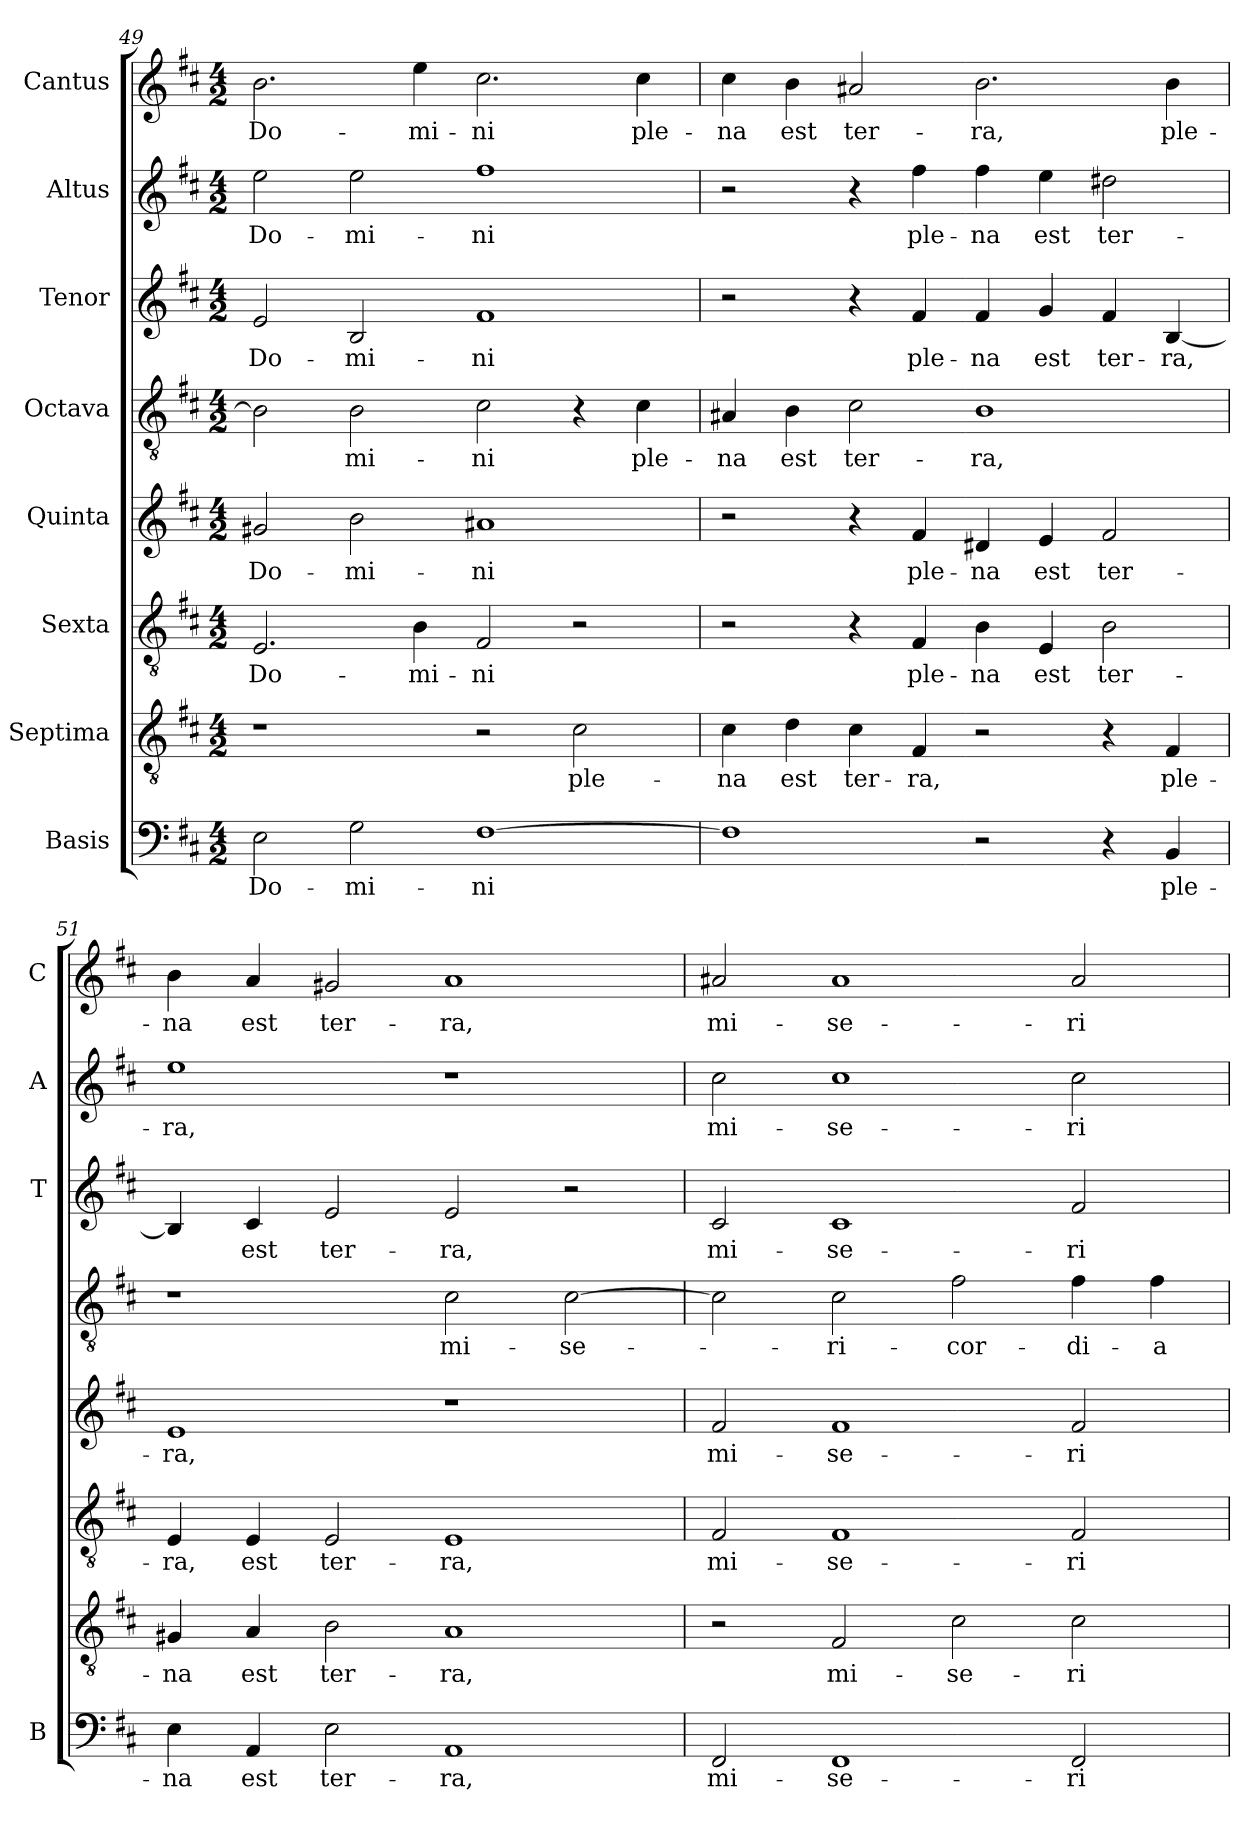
**kern	**text	**kern	**text	**kern	**text	**kern	**text	**kern	**text	**kern	**text	**kern	**text	**kern	**text
*part8	*part8	*part7	*part7	*part6	*part6	*part5	*part5	*part4	*part4	*part3	*part3	*part2	*part2	*part1	*part1
*staff8	*staff8	*staff7	*staff7	*staff6	*staff6	*staff5	*staff5	*staff4	*staff4	*staff3	*staff3	*staff2	*staff2	*staff1	*staff1
*I"Basis	*	*I"Septima	*	*I"Sexta	*	*I"Quinta	*	*I"Octava	*	*I"Tenor	*	*I"Altus	*	*I"Cantus	*
*I'B	*	*	*	*	*	*	*	*	*	*I'T	*	*I'A	*	*I'C	*
*clefF4	*	*clefGv2	*	*clefGv2	*	*clefG2	*	*clefGv2	*	*clefG2	*	*clefG2	*	*clefG2	*
*k[f#c#]	*	*k[f#c#]	*	*k[f#c#]	*	*k[f#c#]	*	*k[f#c#]	*	*k[f#c#]	*	*k[f#c#]	*	*k[f#c#]	*
*D:	*	*D:	*	*D:	*	*D:	*	*D:	*	*D:	*	*D:	*	*D:	*
*M4/2	*	*M4/2	*	*M4/2	*	*M4/2	*	*M4/2	*	*M4/2	*	*M4/2	*	*M4/2	*
=49	=49	=49	=49	=49	=49	=49	=49	=49	=49	=49	=49	=49	=49	=49	=49
!	!LO:LY:b	!	!	!	!LO:LY:b	!	!LO:LY:b	!	!	!	!LO:LY:b	!	!LO:LY:b	!	!LO:LY:b
2E\	Do-	1r	.	2.E/	Do-	2g#X/	Do-	2B\]	.	2e/	Do-	2ee\	Do-	2.b\	Do-
!	!LO:LY:b	!	!	!	!	!	!LO:LY:b	!	!LO:LY:b	!	!LO:LY:b	!	!LO:LY:b	!	!
2G\	-mi-	.	.	.	.	2b\	-mi-	2B\	-mi-	2B/	-mi-	2ee\	-mi-	.	.
!	!	!	!	!	!LO:LY:b	!	!	!	!	!	!	!	!	!	!LO:LY:b
.	.	.	.	4B\	-mi-	.	.	.	.	.	.	.	.	4ee\	-mi-
!	!LO:LY:b	!	!	!	!LO:LY:b	!	!LO:LY:b	!	!LO:LY:b	!	!LO:LY:b	!	!LO:LY:b	!	!LO:LY:b
[1F#	-ni	2r	.	2F#/	-ni	1a#X	-ni	2c#\	-ni	1f#	-ni	1ff#	-ni	2.cc#\	-ni
!	!	!	!LO:LY:b	!	!	!	!	!	!	!	!	!	!	!	!
.	.	2c#\	ple-	2r	.	.	.	4r	.	.	.	.	.	.	.
!	!	!	!	!	!	!	!	!	!LO:LY:b	!	!	!	!	!	!LO:LY:b
.	.	.	.	.	.	.	.	4c#\	ple-	.	.	.	.	4cc#\	ple-
=50	=50	=50	=50	=50	=50	=50	=50	=50	=50	=50	=50	=50	=50	=50	=50
!	!	!	!LO:LY:b	!	!	!	!	!	!LO:LY:b	!	!	!	!	!	!LO:LY:b
1F#]	.	4c#\	-na	2r	.	2r	.	4A#X/	-na	2r	.	2r	.	4cc#\	-na
!	!	!	!LO:LY:b	!	!	!	!	!	!LO:LY:b	!	!	!	!	!	!LO:LY:b
.	.	4d\	est	.	.	.	.	4B\	est	.	.	.	.	4b\	est
!	!	!	!LO:LY:b	!	!	!	!	!	!LO:LY:b	!	!	!	!	!	!LO:LY:b
.	.	4c#\	ter-	4r	.	4r	.	2c#\	ter-	4r	.	4r	.	2a#X/	ter-
!	!	!	!LO:LY:b	!	!LO:LY:b	!	!LO:LY:b	!	!	!	!LO:LY:b	!	!LO:LY:b	!	!
.	.	4F#/	-ra,	4F#/	ple-	4f#/	ple-	.	.	4f#/	ple-	4ff#\	ple-	.	.
!	!	!	!	!	!LO:LY:b	!	!LO:LY:b	!	!LO:LY:b	!	!LO:LY:b	!	!LO:LY:b	!	!LO:LY:b
2r	.	2r	.	4B\	-na	4d#X/	-na	1B	-ra,	4f#/	-na	4ff#\	-na	2.b\	-ra,
!	!	!	!	!	!LO:LY:b	!	!LO:LY:b	!	!	!	!LO:LY:b	!	!LO:LY:b	!	!
.	.	.	.	4E/	est	4e/	est	.	.	4g/	est	4ee\	est	.	.
!	!	!	!	!	!LO:LY:b	!	!LO:LY:b	!	!	!	!LO:LY:b	!	!LO:LY:b	!	!
4r	.	4r	.	2B\	ter-	2f#/	ter-	.	.	4f#/	ter-	2dd#X\	ter-	.	.
!	!LO:LY:b	!	!LO:LY:b	!	!	!	!	!	!	!	!LO:LY:b	!	!	!	!LO:LY:b
4BB/	ple-	4F#/	ple-	.	.	.	.	.	.	[4B/	-ra,	.	.	4b\	ple-
!!LO:LB:g=z
=51	=51	=51	=51	=51	=51	=51	=51	=51	=51	=51	=51	=51	=51	=51	=51
!	!LO:LY:b	!	!LO:LY:b	!	!LO:LY:b	!	!LO:LY:b	!	!	!	!	!	!LO:LY:b	!	!LO:LY:b
4E\	-na	4G#X/	-na	4E/	-ra,	1e	-ra,	1r	.	4B/]	.	1ee	-ra,	4b\	-na
!	!LO:LY:b	!	!LO:LY:b	!	!LO:LY:b	!	!	!	!	!	!LO:LY:b	!	!	!	!LO:LY:b
4AA/	est	4A/	est	4E/	est	.	.	.	.	4c#/	est	.	.	4a/	est
!	!LO:LY:b	!	!LO:LY:b	!	!LO:LY:b	!	!	!	!	!	!LO:LY:b	!	!	!	!LO:LY:b
2E\	ter-	2B\	ter-	2E/	ter-	.	.	.	.	2e/	ter-	.	.	2g#X/	ter-
!	!LO:LY:b	!	!LO:LY:b	!	!LO:LY:b	!	!	!	!LO:LY:b	!	!LO:LY:b	!	!	!	!LO:LY:b
1AA	-ra,	1A	-ra,	1E	-ra,	1r	.	2c#\	mi-	2e/	-ra,	1r	.	1a	-ra,
!	!	!	!	!	!	!	!	!	!LO:LY:b	!	!	!	!	!	!
.	.	.	.	.	.	.	.	[2c#\	-se-	2r	.	.	.	.	.
=52	=52	=52	=52	=52	=52	=52	=52	=52	=52	=52	=52	=52	=52	=52	=52
!	!LO:LY:b	!	!	!	!LO:LY:b	!	!LO:LY:b	!	!	!	!LO:LY:b	!	!LO:LY:b	!	!LO:LY:b
2FF#/	mi-	2r	.	2F#/	mi-	2f#/	mi-	2c#\]	.	2c#/	mi-	2cc#\	mi-	2a#X/	mi-
!	!LO:LY:b	!	!LO:LY:b	!	!LO:LY:b	!	!LO:LY:b	!	!LO:LY:b	!	!LO:LY:b	!	!LO:LY:b	!	!LO:LY:b
1FF#	-se-	2F#/	mi-	1F#	-se-	1f#	-se-	2c#\	-ri-	1c#	-se-	1cc#	-se-	1a#	-se-
!	!	!	!LO:LY:b	!	!	!	!	!	!LO:LY:b	!	!	!	!	!	!
.	.	2c#\	-se-	.	.	.	.	2f#\	-cor-	.	.	.	.	.	.
!	!LO:LY:b	!	!LO:LY:b	!	!LO:LY:b	!	!LO:LY:b	!	!LO:LY:b	!	!LO:LY:b	!	!LO:LY:b	!	!LO:LY:b
2FF#/	-ri-	2c#\	-ri-	2F#/	-ri-	2f#/	-ri-	4f#\	-di-	2f#/	-ri-	2cc#\	-ri-	2a#/	-ri-
!	!	!	!	!	!	!	!	!	!LO:LY:b	!	!	!	!	!	!
.	.	.	.	.	.	.	.	4f#\	-a	.	.	.	.	.	.
=	=	=	=	=	=	=	=	=	=	=	=	=	=	=	=
*-	*-	*-	*-	*-	*-	*-	*-	*-	*-	*-	*-	*-	*-	*-	*-
